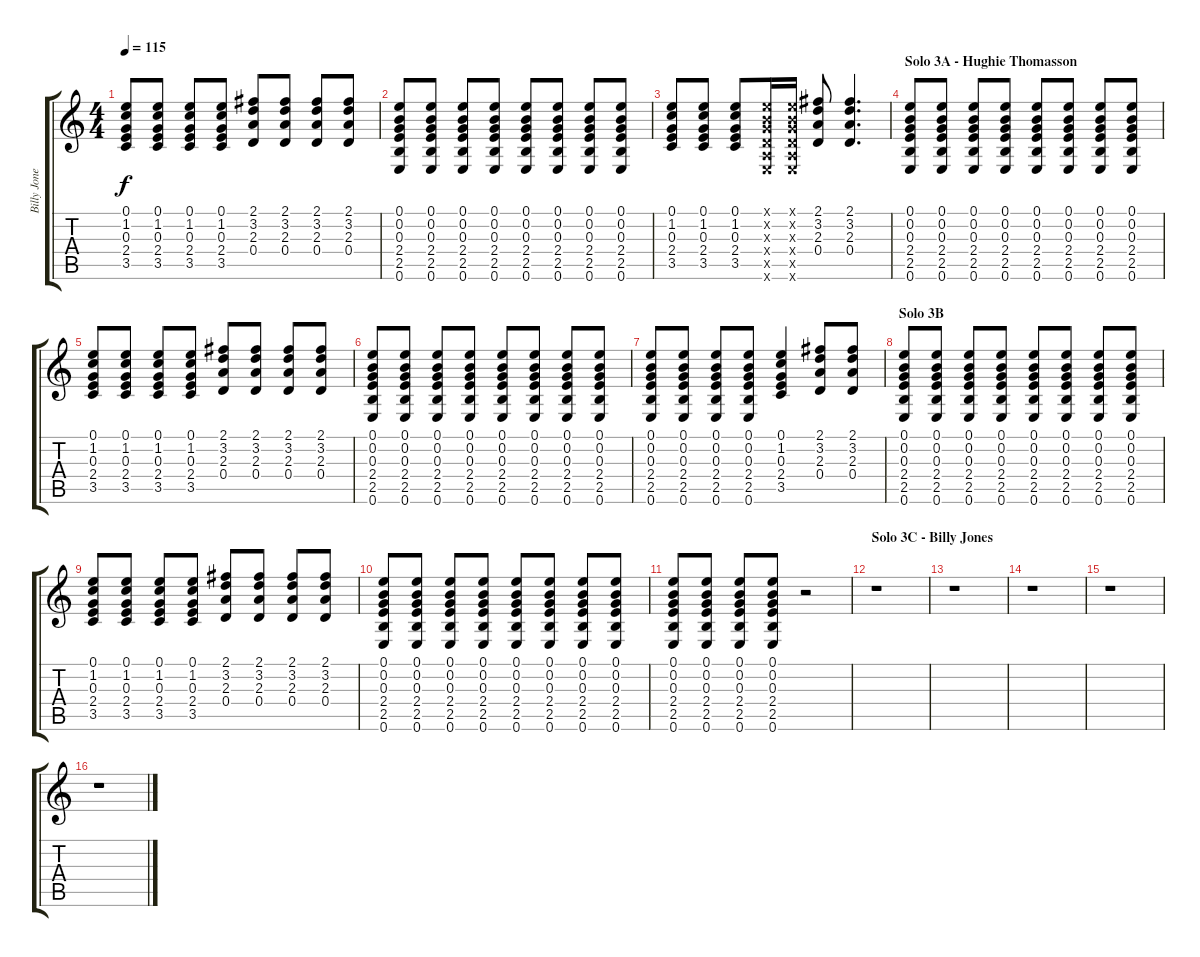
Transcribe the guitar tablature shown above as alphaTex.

\track ("Billy Jones - Acoustic Rhythm" "Billy Jone") {instrument acousticguitarsteel}
\staff {score tabs}
\tuning (E4 B3 G3 D3 A2 E2) {hide}
\ts (4 4)
\tempo 115
\clef g2
\ks c
(0.1 1.2 0.3 2.4 3.5).8{dy f} (0.1 1.2 0.3 2.4 3.5).8 (0.1 1.2 0.3 2.4 3.5).8 (0.1 1.2 0.3 2.4 3.5).8 (2.1 3.2 2.3 0.4).8 (2.1 3.2 2.3 0.4).8 (2.1 3.2 2.3 0.4).8 (2.1 3.2 2.3 0.4).8 |
(0.1 0.2 0.3 2.4 2.5 0.6).8 (0.1 0.2 0.3 2.4 2.5 0.6).8 (0.1 0.2 0.3 2.4 2.5 0.6).8 (0.1 0.2 0.3 2.4 2.5 0.6).8 (0.1 0.2 0.3 2.4 2.5 0.6).8 (0.1 0.2 0.3 2.4 2.5 0.6).8 (0.1 0.2 0.3 2.4 2.5 0.6).8 (0.1 0.2 0.3 2.4 2.5 0.6).8 |
(0.1 1.2 0.3 2.4 3.5).8 (0.1 1.2 0.3 2.4 3.5).8 (0.1 1.2 0.3 2.4 3.5).8 (0.1{x} 0.2{x} 0.3{x} 0.4{x} 0.5{x} 0.6{x}).16 (0.1{x} 0.2{x} 0.3{x} 0.4{x} 0.5{x} 0.6{x}).16 (2.1 3.2 2.3 0.4).8 (2.1 3.2 2.3 0.4).4{d} |
\section ("" "Solo 3A - Hughie Thomasson")
(0.1 0.2 0.3 2.4 2.5 0.6).8 (0.1 0.2 0.3 2.4 2.5 0.6).8 (0.1 0.2 0.3 2.4 2.5 0.6).8 (0.1 0.2 0.3 2.4 2.5 0.6).8 (0.1 0.2 0.3 2.4 2.5 0.6).8 (0.1 0.2 0.3 2.4 2.5 0.6).8 (0.1 0.2 0.3 2.4 2.5 0.6).8 (0.1 0.2 0.3 2.4 2.5 0.6).8 |
(0.1 1.2 0.3 2.4 3.5).8 (0.1 1.2 0.3 2.4 3.5).8 (0.1 1.2 0.3 2.4 3.5).8 (0.1 1.2 0.3 2.4 3.5).8 (2.1 3.2 2.3 0.4).8 (2.1 3.2 2.3 0.4).8 (2.1 3.2 2.3 0.4).8 (2.1 3.2 2.3 0.4).8 |
(0.1 0.2 0.3 2.4 2.5 0.6).8 (0.1 0.2 0.3 2.4 2.5 0.6).8 (0.1 0.2 0.3 2.4 2.5 0.6).8 (0.1 0.2 0.3 2.4 2.5 0.6).8 (0.1 0.2 0.3 2.4 2.5 0.6).8 (0.1 0.2 0.3 2.4 2.5 0.6).8 (0.1 0.2 0.3 2.4 2.5 0.6).8 (0.1 0.2 0.3 2.4 2.5 0.6).8 |
(0.1 0.2 0.3 2.4 2.5 0.6).8 (0.1 0.2 0.3 2.4 2.5 0.6).8 (0.1 0.2 0.3 2.4 2.5 0.6).8 (0.1 0.2 0.3 2.4 2.5 0.6).8 (0.1 1.2 0.3 2.4 3.5).4 (2.1 3.2 2.3 0.4).8 (2.1 3.2 2.3 0.4).8 |
\section ("" "Solo 3B")
(0.1 0.2 0.3 2.4 2.5 0.6).8 (0.1 0.2 0.3 2.4 2.5 0.6).8 (0.1 0.2 0.3 2.4 2.5 0.6).8 (0.1 0.2 0.3 2.4 2.5 0.6).8 (0.1 0.2 0.3 2.4 2.5 0.6).8 (0.1 0.2 0.3 2.4 2.5 0.6).8 (0.1 0.2 0.3 2.4 2.5 0.6).8 (0.1 0.2 0.3 2.4 2.5 0.6).8 |
(0.1 1.2 0.3 2.4 3.5).8 (0.1 1.2 0.3 2.4 3.5).8 (0.1 1.2 0.3 2.4 3.5).8 (0.1 1.2 0.3 2.4 3.5).8 (2.1 3.2 2.3 0.4).8 (2.1 3.2 2.3 0.4).8 (2.1 3.2 2.3 0.4).8 (2.1 3.2 2.3 0.4).8 |
(0.1 0.2 0.3 2.4 2.5 0.6).8 (0.1 0.2 0.3 2.4 2.5 0.6).8 (0.1 0.2 0.3 2.4 2.5 0.6).8 (0.1 0.2 0.3 2.4 2.5 0.6).8 (0.1 0.2 0.3 2.4 2.5 0.6).8 (0.1 0.2 0.3 2.4 2.5 0.6).8 (0.1 0.2 0.3 2.4 2.5 0.6).8 (0.1 0.2 0.3 2.4 2.5 0.6).8 |
(0.1 0.2 0.3 2.4 2.5 0.6).8 (0.1 0.2 0.3 2.4 2.5 0.6).8 (0.1 0.2 0.3 2.4 2.5 0.6).8 (0.1 0.2 0.3 2.4 2.5 0.6).8 r.2 |
\section ("" "Solo 3C - Billy Jones")
r.1 |
r.1 |
r.1 |
r.1 |
r.1
